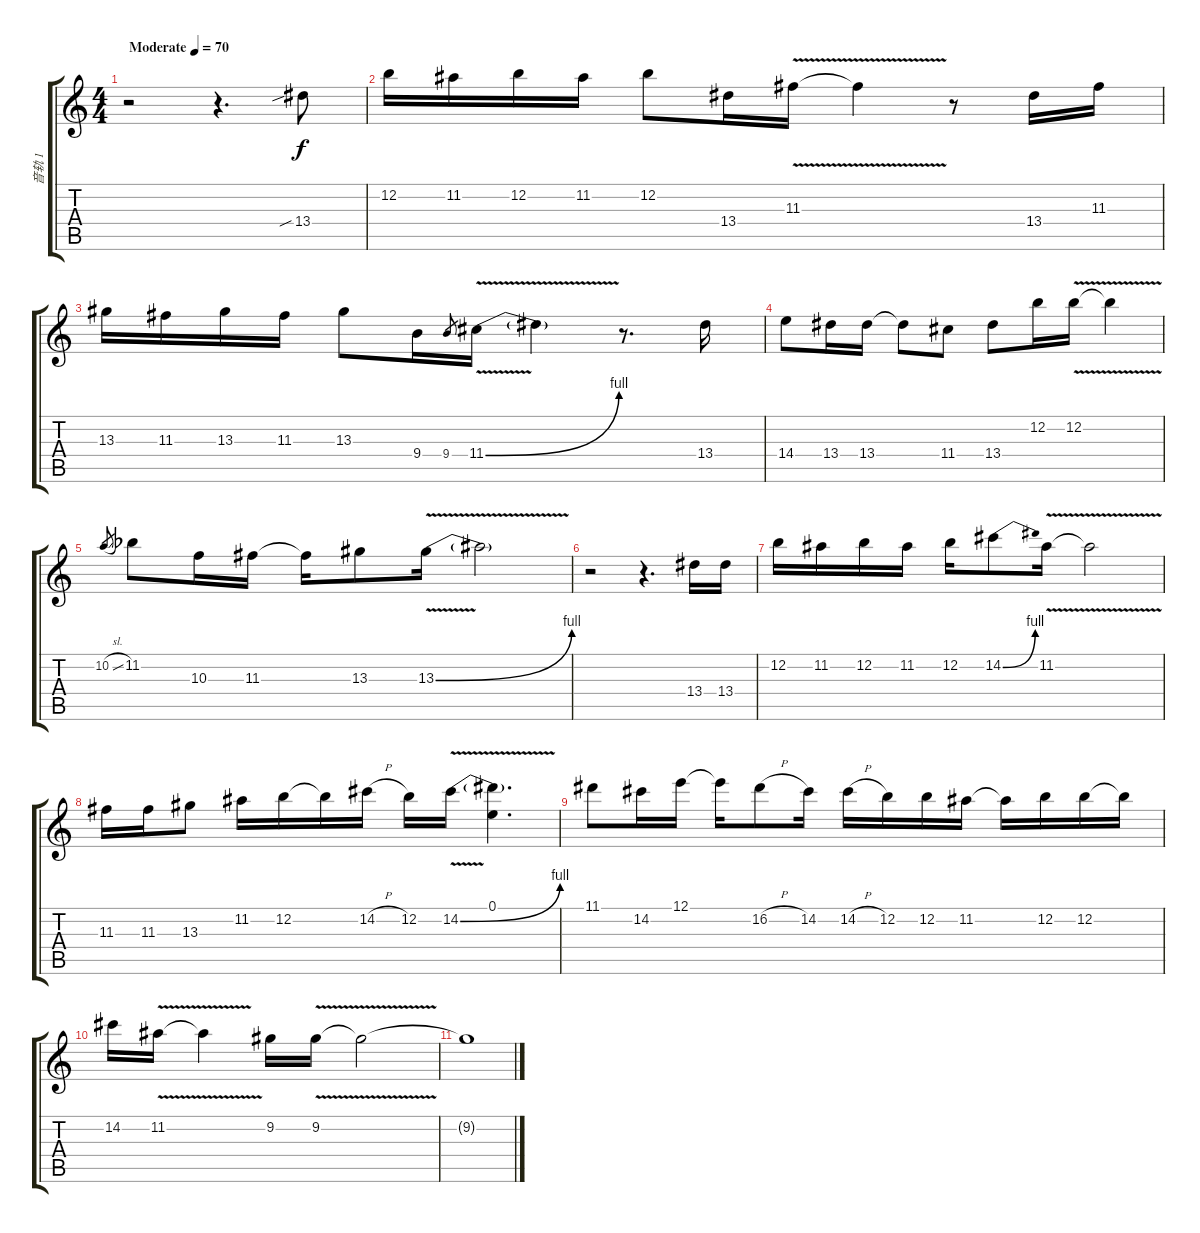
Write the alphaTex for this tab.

\track ("音轨 1" "音轨 1") {instrument overdrivenguitar}
\staff {score tabs}
\tuning (E4 B3 G3 D3 A2 E2) {hide}
\ts (4 4)
\tempo (70 "Moderate")
\clef g2
\ks c
r.2{dy f instrument overdrivenguitar} r.4{d} 13.4{sib}.8 |
12.2.16 11.2.16 12.2.16 11.2.16 12.2.8 13.4.16 11.3{v}.16 11.3{t}.4 r.8 13.4.16 11.3.16 |
13.3.16 11.3.16 13.3.16 11.3.16 13.3.8 9.4.16 9.4.8{gr} 11.4{be (bend 0 0 60 4) v}.16 11.4{t}.4{txt ""} r.8{d} 13.4.16 |
14.4.8 13.4.16 13.4.16 13.4{t}.8 11.4.8 13.4.8 12.2.16 12.2{v}.16 12.2{t}.4 |
10.2{sl}.8{gr} 11.2{acc b}.8 10.3.16 11.3.16 11.3{t}.16 13.3.8 13.3{be (bend 0 0 60 4) v}.16 13.3{t}.2 |
r.2 r.4{d} 13.4.16 13.4.16 |
12.2.16 11.2.16 12.2.16 11.2.16 12.2.16 14.2{be (bend 0 0 60 4)}.8 11.2{v}.16 11.2{t}.2 |
11.3.16 11.3.16 13.3.8 11.2.16 12.2.16 12.2{t}.16 14.2{h}.16 12.2.16 14.2{be (bend 0 0 60 4) v}.16 (0.1 14.2{t}).4{d} |
11.1.8 14.2.16 12.1.16 12.1{t}.16 16.2{h}.8 14.2.16 14.2{h}.16 12.2.16 12.2.16 11.2.16 11.2{t}.16 12.2.16 12.2.16 12.2{t}.16 |
14.2.16 11.2{v}.16 11.2{t}.4 9.2.16 9.2{v}.16 9.2{t}.2 |
9.2{t}.1
